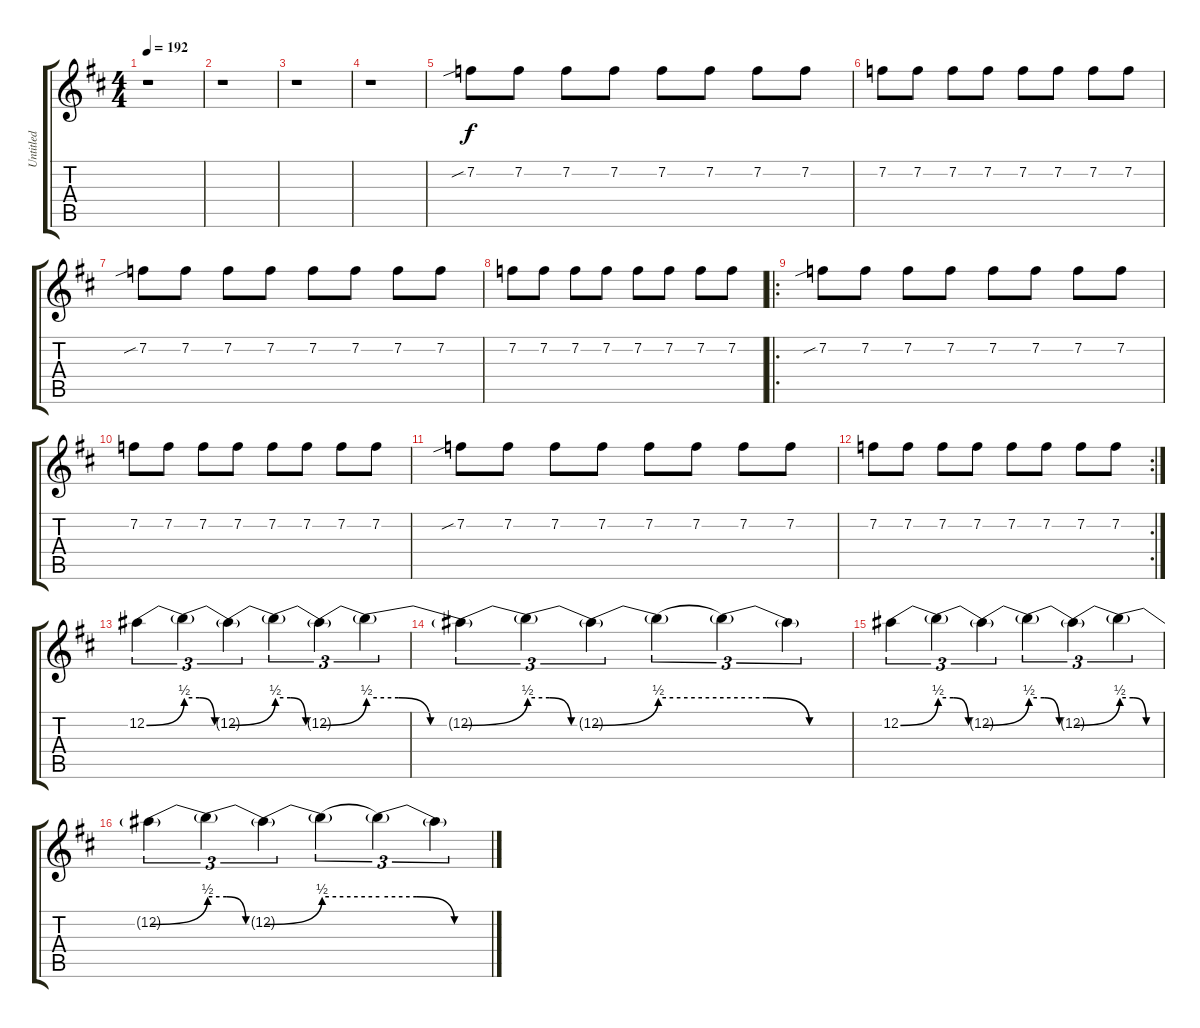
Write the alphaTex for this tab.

\track ("Untitled" "Untitled") {instrument distortionguitar}
\staff {score tabs}
\tuning (Eb4 Bb3 Gb3 Db3 Ab2 Db2) {hide}
\ts (4 4)
\tempo 192
\clef g2
\ks d
r.1{dy f} |
r.1 |
r.1 |
r.1 |
7.2{sib}.8 7.2.8 7.2.8 7.2.8 7.2.8 7.2.8 7.2.8 7.2.8 |
7.2.8 7.2.8 7.2.8 7.2.8 7.2.8 7.2.8 7.2.8 7.2.8 |
7.2{sib}.8 7.2.8 7.2.8 7.2.8 7.2.8 7.2.8 7.2.8 7.2.8 |
7.2.8 7.2.8 7.2.8 7.2.8 7.2.8 7.2.8 7.2.8 7.2.8 |
\ro
7.2{sib}.8 7.2.8 7.2.8 7.2.8 7.2.8 7.2.8 7.2.8 7.2.8 |
7.2.8 7.2.8 7.2.8 7.2.8 7.2.8 7.2.8 7.2.8 7.2.8 |
7.2{sib}.8 7.2.8 7.2.8 7.2.8 7.2.8 7.2.8 7.2.8 7.2.8 |
\rc 2
7.2.8 7.2.8 7.2.8 7.2.8 7.2.8 7.2.8 7.2.8 7.2.8 |
12.2{be (bend 0 0 60 2)}.4{tu (3 2)} 12.2{be (custom 0 2 20 2 40 0 60 0) t}.4{tu (3 2)} 12.2{be (bend 0 0 60 2) t}.4{tu (3 2)} 12.2{be (custom 0 2 20 2 40 0 60 0) t}.4{tu (3 2)} 12.2{be (bend 0 0 60 2) t}.4{tu (3 2)} 12.2{be (custom 0 2 20 2 40 0 60 0) t}.4{tu (3 2)} |
12.2{be (bend 0 0 60 2) t}.4{tu (3 2)} 12.2{be (custom 0 2 20 2 40 0 60 0) t}.4{tu (3 2)} 12.2{be (bend 0 0 60 2) t}.4{tu (3 2)} 12.2{be (hold 0 2 60 2) t}.4{tu (3 2)} 12.2{be (custom 0 2 20 2 40 0 60 0) t}.4{tu (3 2)} 12.2{t}.4{tu (3 2)} |
12.2{be (bend 0 0 60 2)}.4{tu (3 2)} 12.2{be (custom 0 2 20 2 40 0 60 0) t}.4{tu (3 2)} 12.2{be (bend 0 0 60 2) t}.4{tu (3 2)} 12.2{be (custom 0 2 20 2 40 0 60 0) t}.4{tu (3 2)} 12.2{be (bend 0 0 60 2) t}.4{tu (3 2)} 12.2{be (custom 0 2 20 2 40 0 60 0) t}.4{tu (3 2)} |
12.2{be (bend 0 0 60 2) t}.4{tu (3 2)} 12.2{be (custom 0 2 20 2 40 0 60 0) t}.4{tu (3 2)} 12.2{be (bend 0 0 60 2) t}.4{tu (3 2)} 12.2{be (hold 0 2 60 2) t}.4{tu (3 2)} 12.2{be (custom 0 2 20 2 40 0 60 0) t}.4{tu (3 2)} 12.2{t}.4{tu (3 2)}
